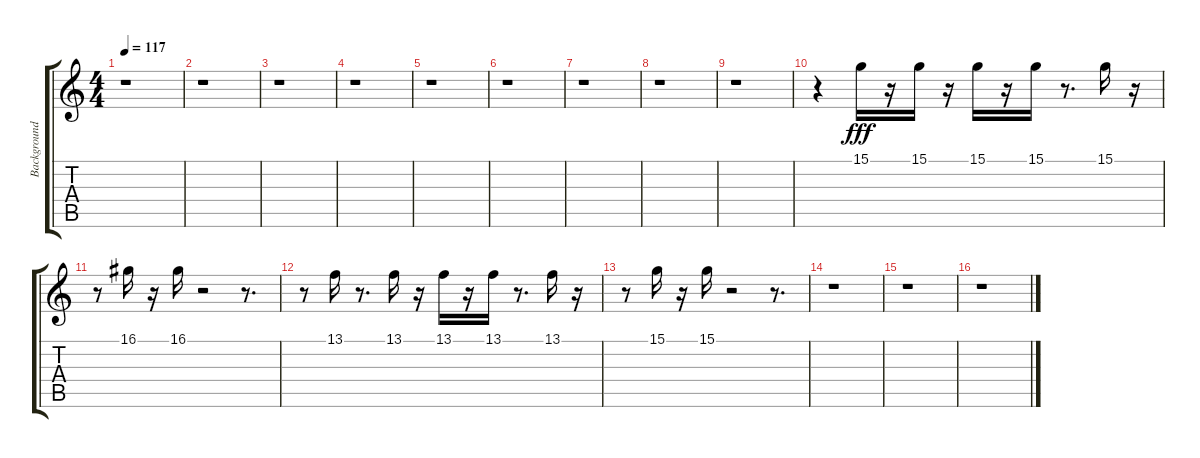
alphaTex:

\track ("Background Vocals" "Background") {instrument voiceoohs}
\staff {score tabs}
\tuning (E4 B3 G3 D3 A2 E2) {hide}
\ts (4 4)
\tempo 117
\clef g2
\ks c
r.1{dy fff} |
r.1 |
r.1 |
r.1 |
r.1 |
r.1 |
r.1 |
r.1 |
r.1 |
r.4 15.1.16 r.16 15.1.16 r.16 15.1.16 r.16 15.1.16 r.8{d} 15.1.16 r.16 |
r.8 16.1.16 r.16 16.1.16 r.2 r.8{d} |
r.8 13.1.16 r.8{d} 13.1.16 r.16 13.1.16 r.16 13.1.16 r.8{d} 13.1.16 r.16 |
r.8 15.1.16 r.16 15.1.16 r.2 r.8{d} |
r.1 |
r.1 |
r.1
